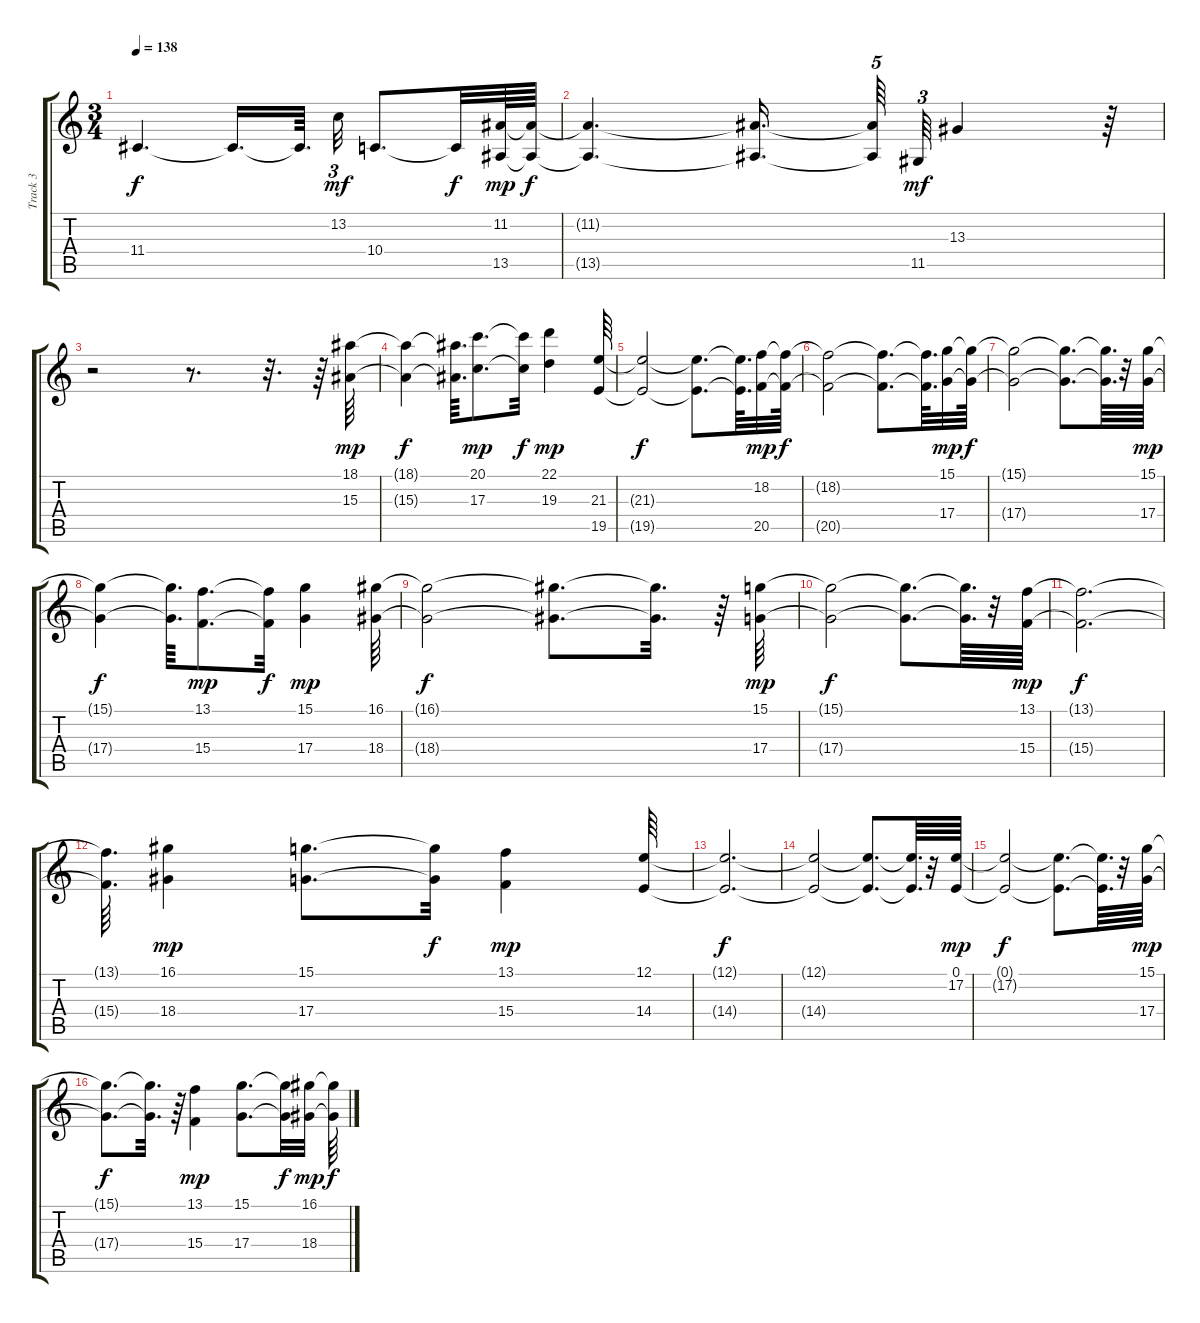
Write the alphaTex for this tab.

\track ("Track 3" "Track 3") {instrument stringensemble2}
\staff {score tabs}
\tuning (E4 B3 G3 D3 A2 E2) {hide}
\ts (3 4)
\tempo 138
\clef g2
\ks c
11.4{t}.4{d dy f} 11.4{t}.16{d} 11.4{t}.64{d beam splitsecondary} 13.2.32{tu (3 2) dy mf} 10.4.8{d} 10.4{t}.32{dy f} (11.2 13.5).64{dy mp} (11.2{t} 13.5{t}).64{dy f} |
(11.2{t} 13.5{t}).4{d} (11.2{t} 13.5{t}).16{d beam splitsecondary} (11.2{t} 13.5{t}).64{tu (5 4)} 11.5.64{tu (3 2) dy mf} 13.3.4 r.64 |
r.2 r.8{d} r.32{d} r.64 (18.1 15.3).64{dy mp} |
(18.1{t} 15.3{t}).4{dy f} (18.1{t} 15.3{t}).64{d} (20.1 17.3).8{d dy mp} (20.1{t} 17.3{t}).32{dy f} (22.1 19.3).4{dy mp} (21.3 19.5).64 |
(21.3{t} 19.5{t}).2{dy f} (21.3{t} 19.5{t}).8{d} (21.3{t} 19.5{t}).64{d} (18.2 20.5).32{dy mp} (18.2{t} 20.5{t}).64{dy f} |
(18.2{t} 20.5{t}).2 (18.2{t} 20.5{t}).8{d} (18.2{t} 20.5{t}).64{d} (15.1 17.4).32{dy mp} (15.1{t} 17.4{t}).64{dy f} |
(15.1{t} 17.4{t}).2 (15.1{t} 17.4{t}).8{d} (15.1{t} 17.4{t}).64{d} r.32 (15.1 17.4).64{dy mp} |
(15.1{t} 17.4{t}).4{dy f} (15.1{t} 17.4{t}).64{d} (13.1 15.4).8{d dy mp} (13.1{t} 15.4{t}).32{dy f} (15.1 17.4).4{dy mp} (16.1 18.4).64 |
(16.1{t} 18.4{t}).2{dy f} (16.1{t} 18.4{t}).8{d} (16.1{t} 18.4{t}).32{d} r.64 (15.1 17.4).64{dy mp} |
(15.1{t} 17.4{t}).2{dy f} (15.1{t} 17.4{t}).8{d} (15.1{t} 17.4{t}).64{d} r.32 (13.1 15.4).64{dy mp} |
(13.1{t} 15.4{t}).2{d dy f} |
(13.1{t} 15.4{t}).64{d} (16.1 18.4).4{dy mp} (15.1 17.4).8{d} (15.1{t} 17.4{t}).32{dy f} (13.1 15.4).4{dy mp} (12.1 14.4).64 |
(12.1{t} 14.4{t}).2{d dy f} |
(12.1{t} 14.4{t}).2 (12.1{t} 14.4{t}).8{d} (12.1{t} 14.4{t}).64{d} r.32 (0.1 17.2).64{dy mp} |
(0.1{t} 17.2{t}).2{dy f} (0.1{t} 17.2{t}).8{d} (0.1{t} 17.2{t}).64{d} r.32 (15.1 17.4).64{dy mp} |
(15.1{t} 17.4{t}).8{d dy f} (15.1{t} 17.4{t}).32{d} r.64 (13.1 15.4).4{dy mp} (15.1 17.4).8{d} (15.1{t} 17.4{t}).32{dy f} (16.1 18.4).32{dy mp} (16.1{t} 18.4{t}).64{dy f}
